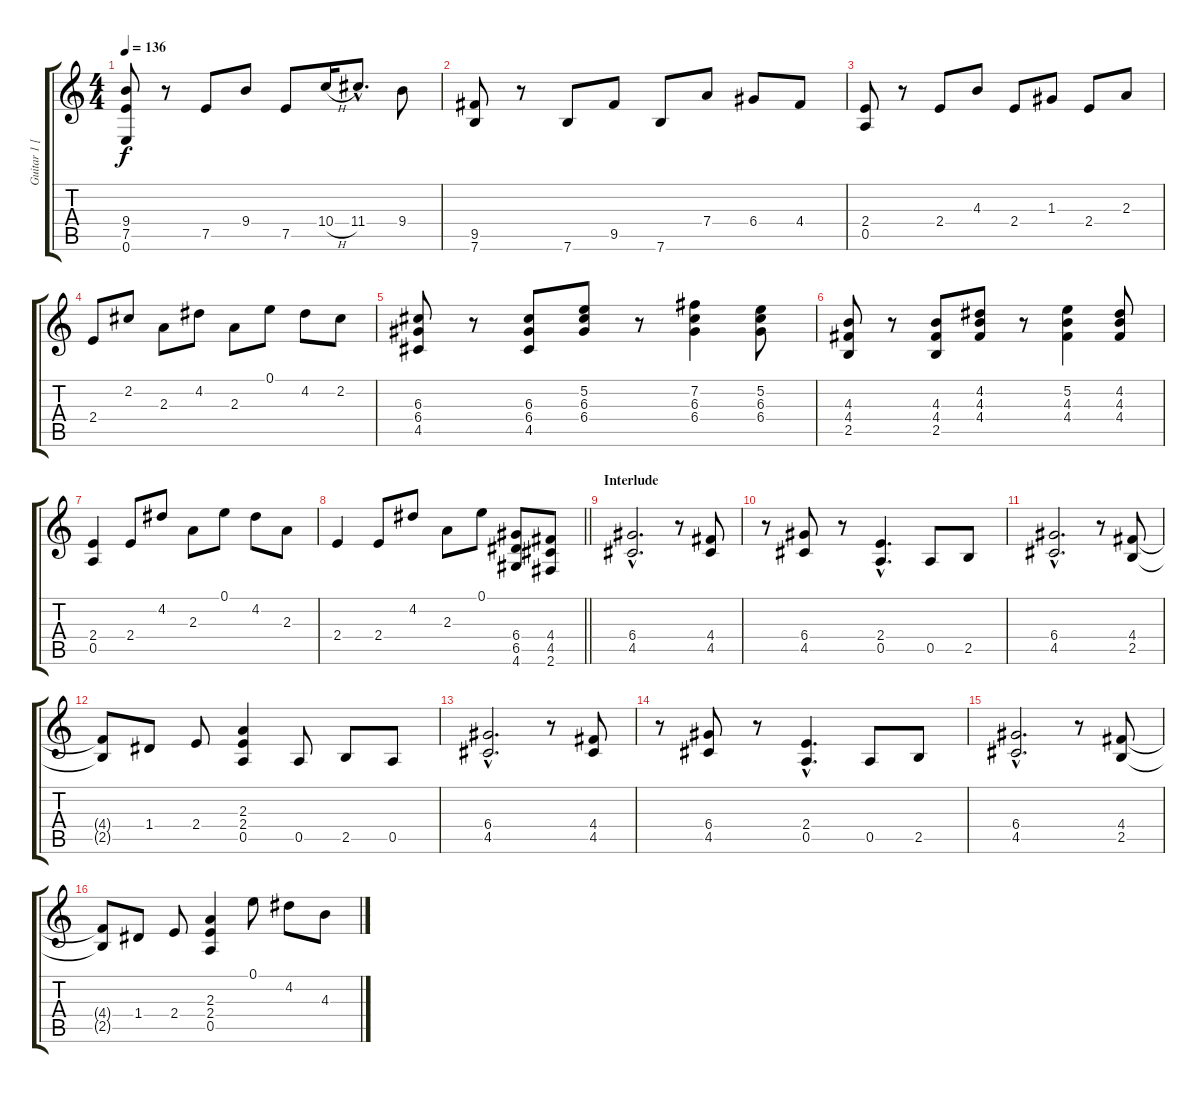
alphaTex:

\track ("Guitar 1 [Rhythm]" "Guitar 1 [") {instrument overdrivenguitar}
\staff {score tabs}
\tuning (E4 B3 G3 D3 A2 E2) {hide}
\ts (4 4)
\tempo 136
\clef g2
\ks c
(9.4 7.5 0.6).8{dy f} r.8 7.5.8 9.4.8 7.5.8 10.4{h}.16 11.4{hac}.8{d} 9.4.8 |
(9.5 7.6).8 r.8 7.6.8 9.5.8 7.6.8 7.4.8 6.4.8 4.4.8 |
(2.4 0.5).8 r.8 2.4.8 4.3.8 2.4.8 1.3.8 2.4.8 2.3.8 |
2.4.8 2.2.8 2.3.8 4.2.8 2.3.8 0.1.8 4.2.8 2.2.8 |
(6.3 6.4 4.5).8 r.8 (6.3 6.4 4.5).8 (5.2 6.3 6.4).8 r.8 (7.2 6.3 6.4).4 (5.2 6.3 6.4).8 |
(4.3 4.4 2.5).8 r.8 (4.3 4.4 2.5).8 (4.2 4.3 4.4).8 r.8 (5.2 4.3 4.4).4 (4.2 4.3 4.4).8 |
(2.4 0.5).4 2.4.8 4.2.8 2.3.8 0.1.8 4.2.8 2.3.8 |
\barLineRight lightlight
2.4.4 2.4.8 4.2.8 2.3.8 0.1.8 (6.4 6.5 4.6).8 (4.4 4.5 2.6).8 |
\section ("" "Interlude")
(6.4{hac} 4.5{hac}).2{d} r.8 (4.4 4.5).8 |
r.8 (6.4 4.5).8 r.8 (2.4{hac} 0.5{hac}).4{d} 0.5.8 2.5.8 |
(6.4{hac} 4.5{hac}).2{d} r.8 (4.4 2.5).8 |
(4.4{t} 2.5{t}).8 1.4.8 2.4.8 (2.3 2.4 0.5).4 0.5.8 2.5.8 0.5.8 |
(6.4{hac} 4.5{hac}).2{d} r.8 (4.4 4.5).8 |
r.8 (6.4 4.5).8 r.8 (2.4{hac} 0.5{hac}).4{d} 0.5.8 2.5.8 |
(6.4{hac} 4.5{hac}).2{d} r.8 (4.4 2.5).8 |
(4.4{t} 2.5{t}).8 1.4.8 2.4.8 (2.3 2.4 0.5).4 0.1.8 4.2.8 4.3.8
